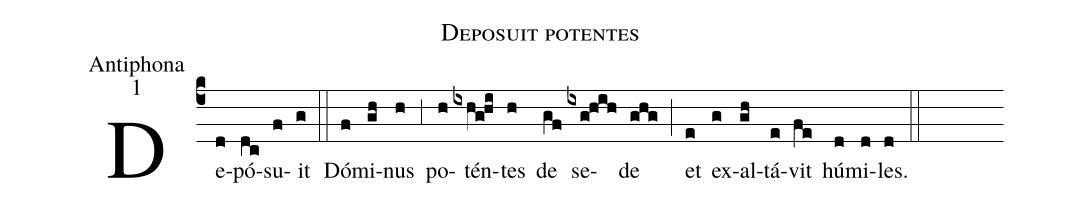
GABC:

name:Deposuit potentes;
office-part:Antiphona;
mode:1;
%%
(c4) De(d)pó(dc)su(f)it(g) (::)
Dó(f)mi(gh)nus(h) (,3) po(h)tén(ixhg!hi)tes(h) de(gf) se(ixg!hih)de(ghg) (;) et(e) ex(g)al(gh)tá(e)vit(fe) hú(d)mi(d)les.(d) (::)
